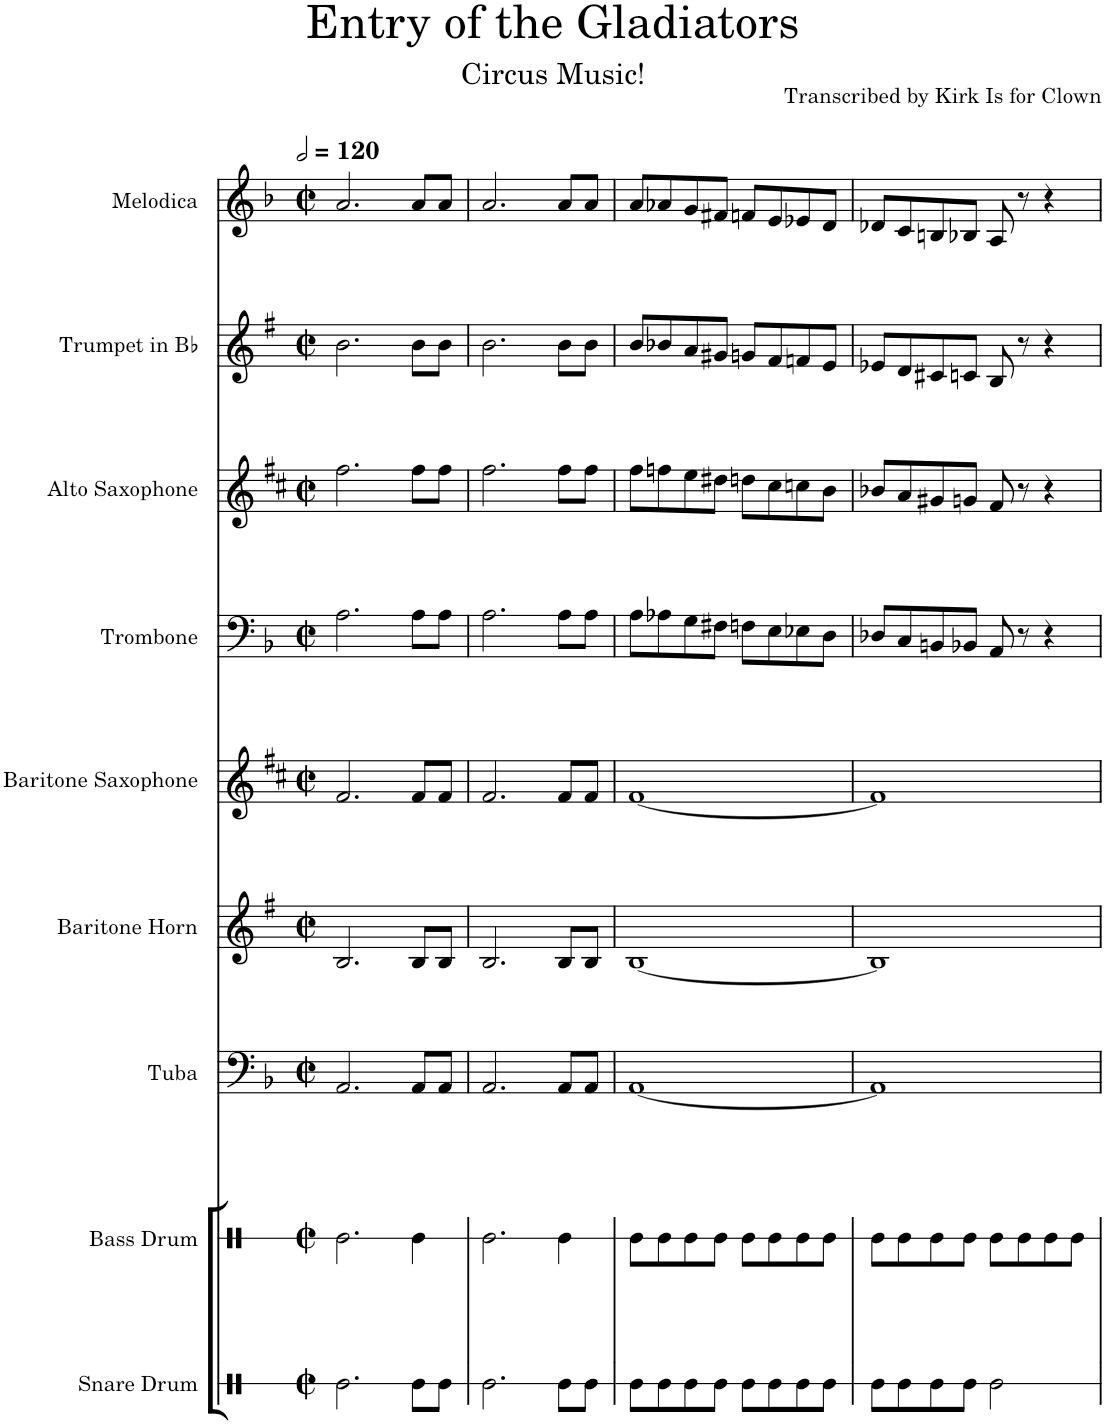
**kern	**kern	**kern	**kern	**kern	**kern	**kern	**kern	**kern
*part9	*part8	*part7	*part6	*part5	*part4	*part3	*part2	*part1
*staff9	*staff8	*staff7	*staff6	*staff5	*staff4	*staff3	*staff2	*staff1
*I"Snare Drum	*I"Bass Drum	*I"Tuba	*I"Baritone Horn	*I"Baritone Saxophone	*I"Trombone	*I"Alto Saxophone	*I"Trumpet in Bb	*I"Melodica
*I'SD	*I'BD	*I'Tba.	*I'Bar. Hn.	*I'Bar. Sax.	*I'Tbn.	*I'A. Sax.	*I'Tpt. in Bb	*I'Mel.
*stria1	*stria1	*	*	*	*	*	*	*
*clefX	*clefX	*clefF4	*clefG2	*clefG2	*clefF4	*clefG2	*clefG2	*clefG2
*	*	*	*Trd8c14	*Trd12c21	*	*Trd5c9	*Trd1c2	*
*k[]	*k[]	*k[b-]	*k[f#]	*k[f#c#]	*k[b-]	*k[f#c#]	*k[f#]	*k[b-]
*M2/2	*M2/2	*M2/2	*M2/2	*M2/2	*M2/2	*M2/2	*M2/2	*M2/2
*met(c|)	*met(c|)	*met(c|)	*met(c|)	*met(c|)	*met(c|)	*met(c|)	*met(c|)	*met(c|)
*MM240	*MM240	*MM240	*MM240	*MM240	*MM240	*MM240	*MM240	*MM240
=1	=1	=1	=1	=1	=1	=1	=1	=1
2.Re\	2.Re\	2.AA/	2.B/	2.f#/	2.A\	2.ff#\	2.b\	2.a/
8Re\L	4Re\	8AA/L	8B/L	8f#/L	8A\L	8ff#\L	8b\L	8a/L
8Re\J	.	8AA/J	8B/J	8f#/J	8A\J	8ff#\J	8b\J	8a/J
=2	=2	=2	=2	=2	=2	=2	=2	=2
2.Re\	2.Re\	2.AA/	2.B/	2.f#/	2.A\	2.ff#\	2.b\	2.a/
8Re\L	4Re\	8AA/L	8B/L	8f#/L	8A\L	8ff#\L	8b\L	8a/L
8Re\J	.	8AA/J	8B/J	8f#/J	8A\J	8ff#\J	8b\J	8a/J
=3	=3	=3	=3	=3	=3	=3	=3	=3
8Re\L	8Re\L	[1AA	[1B	[1f#	8A\L	8ff#\L	8b/L	8a/L
8Re\	8Re\	.	.	.	8A-X\	8ffn\	8b-X/	8a-X/
8Re\	8Re\	.	.	.	8G\	8ee\	8a/	8g/
8Re\J	8Re\J	.	.	.	8F#X\J	8dd#X\J	8g#X/J	8f#X/J
8Re\L	8Re\L	.	.	.	8Fn\L	8ddn\L	8gn/L	8fn/L
8Re\	8Re\	.	.	.	8E\	8cc#\	8f#/	8e/
8Re\	8Re\	.	.	.	8E-X\	8ccn\	8fn/	8e-X/
8Re\J	8Re\J	.	.	.	8D\J	8b\J	8e/J	8d/J
=4	=4	=4	=4	=4	=4	=4	=4	=4
8Re\L	8Re\L	1AA]	1B]	1f#]	8D-X/L	8b-X/L	8e-X/L	8d-X/L
8Re\	8Re\	.	.	.	8C/	8a/	8d/	8c/
8Re\	8Re\	.	.	.	8BBn/	8g#X/	8c#X/	8Bn/
8Re\J	8Re\J	.	.	.	8BB-X/J	8gn/J	8cn/J	8B-X/J
2Re\	8Re\L	.	.	.	8AA/	8f#/	8B/	8A/
.	8Re\	.	.	.	8r	8r	8r	8r
.	8Re\	.	.	.	4r	4r	4r	4r
.	8Re\J	.	.	.	.	.	.	.
=	=	=	=	=	=	=	=	=
*-	*-	*-	*-	*-	*-	*-	*-	*-
